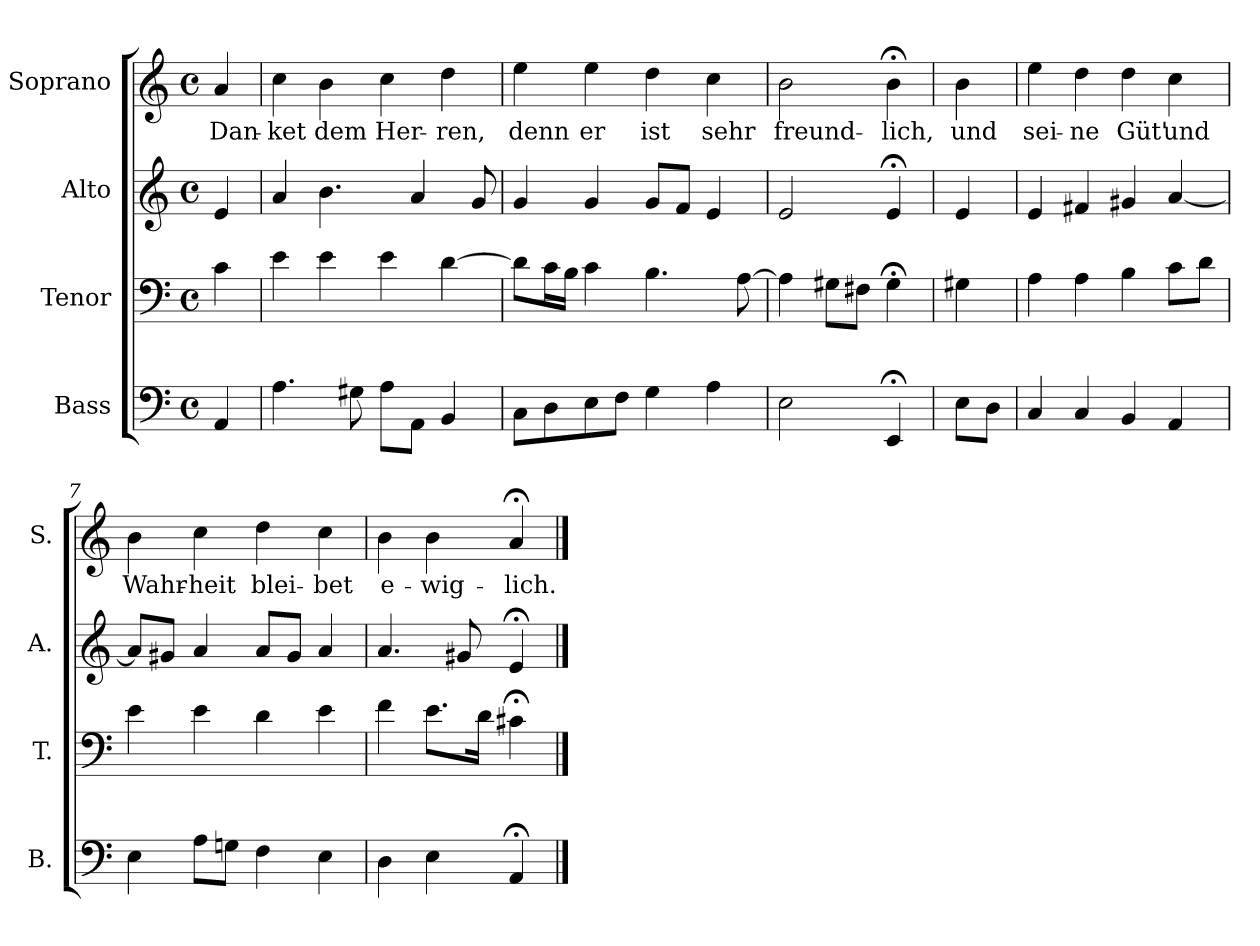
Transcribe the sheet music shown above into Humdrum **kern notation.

**kern	**kern	**kern	**kern	**text
*part4	*part3	*part2	*part1	*part1
*staff4	*staff3	*staff2	*staff1	*staff1
*I"Bass	*I"Tenor	*I"Alto	*I"Soprano	*
*I'B.	*I'T.	*I'A.	*I'S.	*
*clefF4	*clefF4	*clefG2	*clefG2	*
*k[]	*k[]	*k[]	*k[]	*
*M4/4	*M4/4	*M4/4	*M4/4	*
*met(c)	*met(c)	*met(c)	*met(c)	*
=1	=1	=1	=1	=1
!	!	!	!	!LO:LY:b
4AA/	4c\	4e/	4a/	Dan-
=2	=2	=2	=2	=2
!	!	!	!	!LO:LY:b
4.A\	4e\	4a/	4cc\	-ket
!	!	!	!	!LO:LY:b
.	4e\	4.b\	4b\	dem
8G#X\	.	.	.	.
!	!	!	!	!LO:LY:b
8A\L	4e\	.	4cc\	Her-
8AA\J	.	4a/	.	.
!	!	!	!	!LO:LY:b
4BB/	[4d\	.	4dd\	-ren,
.	.	8g/	.	.
=3	=3	=3	=3	=3
!	!	!	!	!LO:LY:b
8C\L	8d\L]	4g/	4ee\	denn
8D\	16c\L	.	.	.
.	16B\JJ	.	.	.
!	!	!	!	!LO:LY:b
8E\	4c\	4g/	4ee\	er
8F\J	.	.	.	.
!	!	!	!	!LO:LY:b
4G\	4.B\	8g/L	4dd\	ist
.	.	8f/J	.	.
!	!	!	!	!LO:LY:b
4A\	.	4e/	4cc\	sehr
.	[8A\	.	.	.
=4	=4	=4	=4	=4
!	!	!	!	!LO:LY:b
2E\	4A\]	2e/	2b\	freund-
.	8G#X\L	.	.	.
.	8F#X\J	.	.	.
!	!	!	!	!LO:LY:b
4EE;</	4G#;<\	4e;</	4b;<\	-lich,
!!LO:LB:g=z
=5	=5	=5	=5	=5
!	!	!	!	!LO:LY:b
8E\L	4G#X\	4e/	4b\	und
8D\J	.	.	.	.
=6	=6	=6	=6	=6
!	!	!	!	!LO:LY:b
4C/	4A\	4e/	4ee\	sei-
!	!	!	!	!LO:LY:b
4C/	4A\	4f#X/	4dd\	-ne
!	!	!	!	!LO:LY:b
4BB/	4B\	4g#X/	4dd\	Güt'
!	!	!	!	!LO:LY:b
4AA/	8c\L	[4a/	4cc\	und
.	8d\J	.	.	.
=7	=7	=7	=7	=7
!	!	!	!	!LO:LY:b
4E\	4e\	8a/L]	4b\	Wahr-
.	.	8g#X/J	.	.
!	!	!	!	!LO:LY:b
8A\L	4e\	4a/	4cc\	-heit
8Gn\J	.	.	.	.
!	!	!	!	!LO:LY:b
4F\	4d\	8a/L	4dd\	blei-
.	.	8g#/J	.	.
!	!	!	!	!LO:LY:b
4E\	4e\	4a/	4cc\	-bet
=8	=8	=8	=8	=8
!	!	!	!	!LO:LY:b
4D\	4f\	4.a/	4b\	e-
!	!	!	!	!LO:LY:b
4E\	8.e\L	.	4b\	-wig-
.	.	8g#X/	.	.
.	16d\Jk	.	.	.
!	!	!	!	!LO:LY:b
4AA;</	4c#X;<\	4e;</	4a;</	-lich.
==	==	==	==	==
*-	*-	*-	*-	*-
